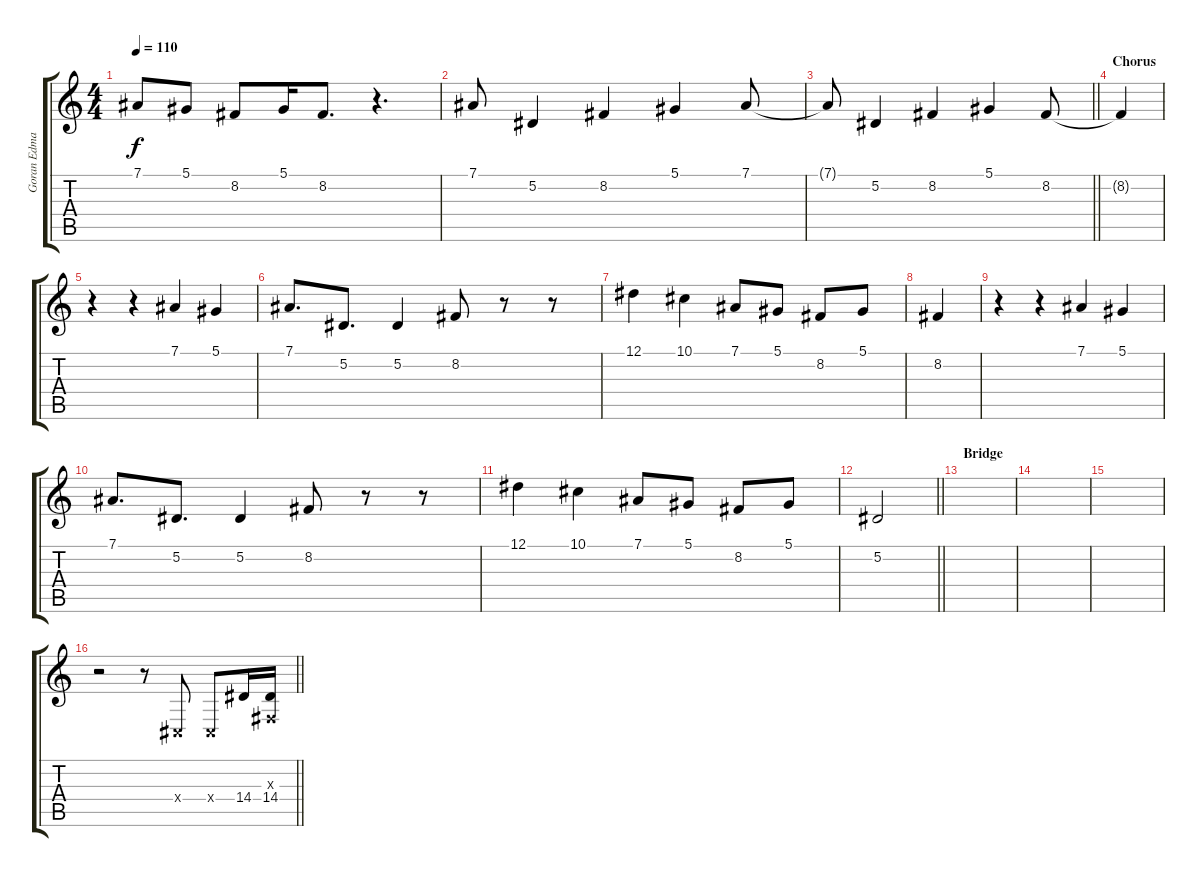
\track ("Goran Edman" "Goran Edma") {instrument lead2sawtooth}
\staff {score tabs}
\tuning (Eb4 Bb3 Gb3 Db3 Ab2 Eb2) {hide}
\ts (4 4)
\tempo 110
\clef g2
\ks c
7.1.8{dy f} 5.1.8 8.2.8 5.1.16 8.2.8{d} r.4{d} |
7.1.8 5.2.4 8.2.4 5.1.4 7.1.8 |
\barLineRight lightlight
7.1{t}.8 5.2.4 8.2.4 5.1.4 8.2.8 |
\section ("" "Chorus")
8.2{t}.4 |
r.4 r.4 7.1.4 5.1.4 |
7.1.8{d} 5.2.8{d} 5.2.4 8.2.8 r.8 r.8 |
12.1.4 10.1.4 7.1.8 5.1.8 8.2.8 5.1.8 |
8.2.4 |
r.4 r.4 7.1.4 5.1.4 |
7.1.8{d} 5.2.8{d} 5.2.4 8.2.8 r.8 r.8 |
12.1.4 10.1.4 7.1.8 5.1.8 8.2.8 5.1.8 |
\barLineRight lightlight
5.2.2 |
\section ("" "Bridge")
|
|
|
\barLineRight lightlight
r.2 r.8 0.4{x}.8 0.4{x}.8 14.4.16 (0.3{x} 14.4).16
